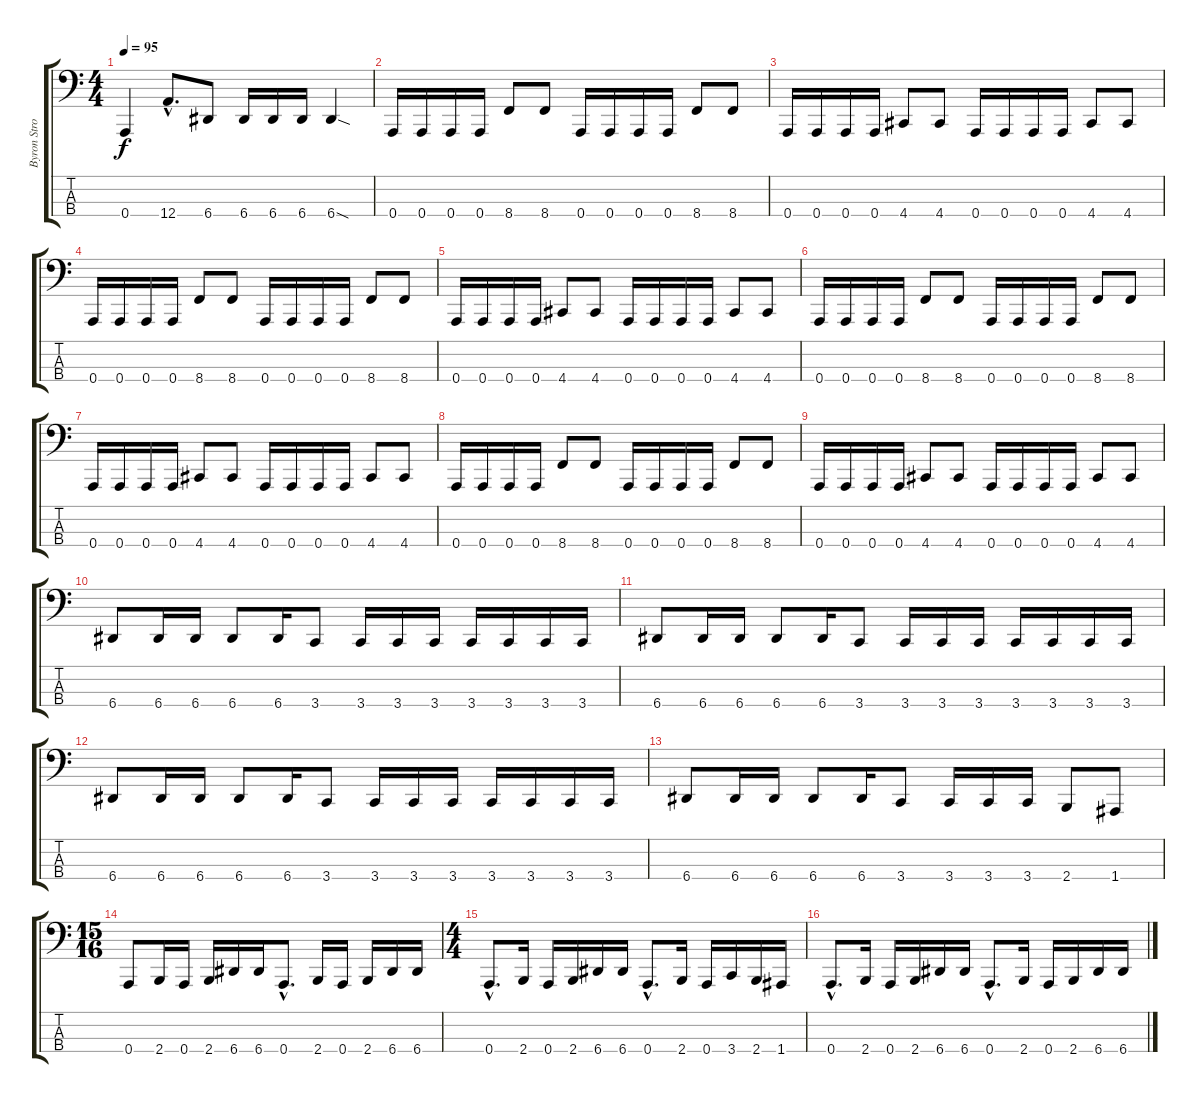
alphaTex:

\track ("Byron Stroud" "Byron Stro") {instrument electricbasspick}
\staff {score tabs}
\tuning (E2 A1 A1 A0) {hide}
\ts (4 4)
\tempo 95
\clef f4
\ks c
0.4.4{dy f} 12.4{hac}.8{d} 6.4.8 6.4.16 6.4.16 6.4.16 6.4{sod}.4 |
0.4.16 0.4.16 0.4.16 0.4.16 8.4.8 8.4.8 0.4.16 0.4.16 0.4.16 0.4.16 8.4.8 8.4.8 |
0.4.16 0.4.16 0.4.16 0.4.16 4.4.8 4.4.8 0.4.16 0.4.16 0.4.16 0.4.16 4.4.8 4.4.8 |
0.4.16 0.4.16 0.4.16 0.4.16 8.4.8 8.4.8 0.4.16 0.4.16 0.4.16 0.4.16 8.4.8 8.4.8 |
0.4.16 0.4.16 0.4.16 0.4.16 4.4.8 4.4.8 0.4.16 0.4.16 0.4.16 0.4.16 4.4.8 4.4.8 |
0.4.16 0.4.16 0.4.16 0.4.16 8.4.8 8.4.8 0.4.16 0.4.16 0.4.16 0.4.16 8.4.8 8.4.8 |
0.4.16 0.4.16 0.4.16 0.4.16 4.4.8 4.4.8 0.4.16 0.4.16 0.4.16 0.4.16 4.4.8 4.4.8 |
0.4.16 0.4.16 0.4.16 0.4.16 8.4.8 8.4.8 0.4.16 0.4.16 0.4.16 0.4.16 8.4.8 8.4.8 |
0.4.16 0.4.16 0.4.16 0.4.16 4.4.8 4.4.8 0.4.16 0.4.16 0.4.16 0.4.16 4.4.8 4.4.8 |
6.4.8 6.4.16 6.4.16 6.4.8 6.4.16 3.4.8 3.4.16 3.4.16 3.4.16 3.4.16 3.4.16 3.4.16 3.4.16 |
6.4.8 6.4.16 6.4.16 6.4.8 6.4.16 3.4.8 3.4.16 3.4.16 3.4.16 3.4.16 3.4.16 3.4.16 3.4.16 |
6.4.8 6.4.16 6.4.16 6.4.8 6.4.16 3.4.8 3.4.16 3.4.16 3.4.16 3.4.16 3.4.16 3.4.16 3.4.16 |
6.4.8 6.4.16 6.4.16 6.4.8 6.4.16 3.4.8 3.4.16 3.4.16 3.4.16 2.4.8 1.4.8 |
\ts (15 16)
0.4.8 2.4.16 0.4.16 2.4.16 6.4.16 6.4.16 0.4{hac}.8{d} 2.4.16 0.4.16 2.4.16 6.4.16 6.4.16 |
\ts (4 4)
0.4{hac}.8{d} 2.4.16 0.4.16 2.4.16 6.4.16 6.4.16 0.4{hac}.8{d} 2.4.16 0.4.16 3.4.16 2.4.16 1.4.16 |
0.4{hac}.8{d} 2.4.16 0.4.16 2.4.16 6.4.16 6.4.16 0.4{hac}.8{d} 2.4.16 0.4.16 2.4.16 6.4.16 6.4.16
